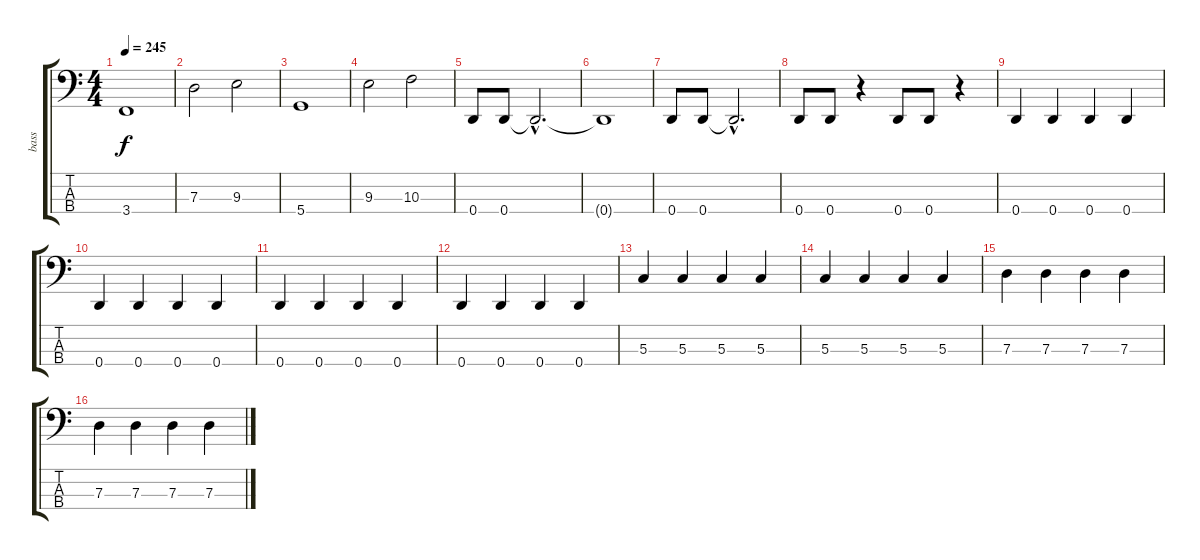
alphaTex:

\track ("bass" "bass") {instrument electricbassfinger}
\staff {score tabs}
\tuning (F2 C2 G1 D1) {hide}
\ts (4 4)
\tempo 245
\clef f4
\ks c
3.4.1{dy f} |
7.3.2 9.3.2 |
5.4.1 |
9.3.2 10.3.2 |
0.4.8 0.4.8 0.4{hac t}.2{d} |
0.4{t}.1 |
0.4.8 0.4.8 0.4{hac t}.2{d} |
0.4.8 0.4.8 r.4 0.4.8 0.4.8 r.4 |
0.4.4 0.4.4 0.4.4 0.4.4 |
0.4.4 0.4.4 0.4.4 0.4.4 |
0.4.4 0.4.4 0.4.4 0.4.4 |
0.4.4 0.4.4 0.4.4 0.4.4 |
5.3.4 5.3.4 5.3.4 5.3.4 |
5.3.4 5.3.4 5.3.4 5.3.4 |
7.3.4 7.3.4 7.3.4 7.3.4 |
7.3.4 7.3.4 7.3.4 7.3.4
